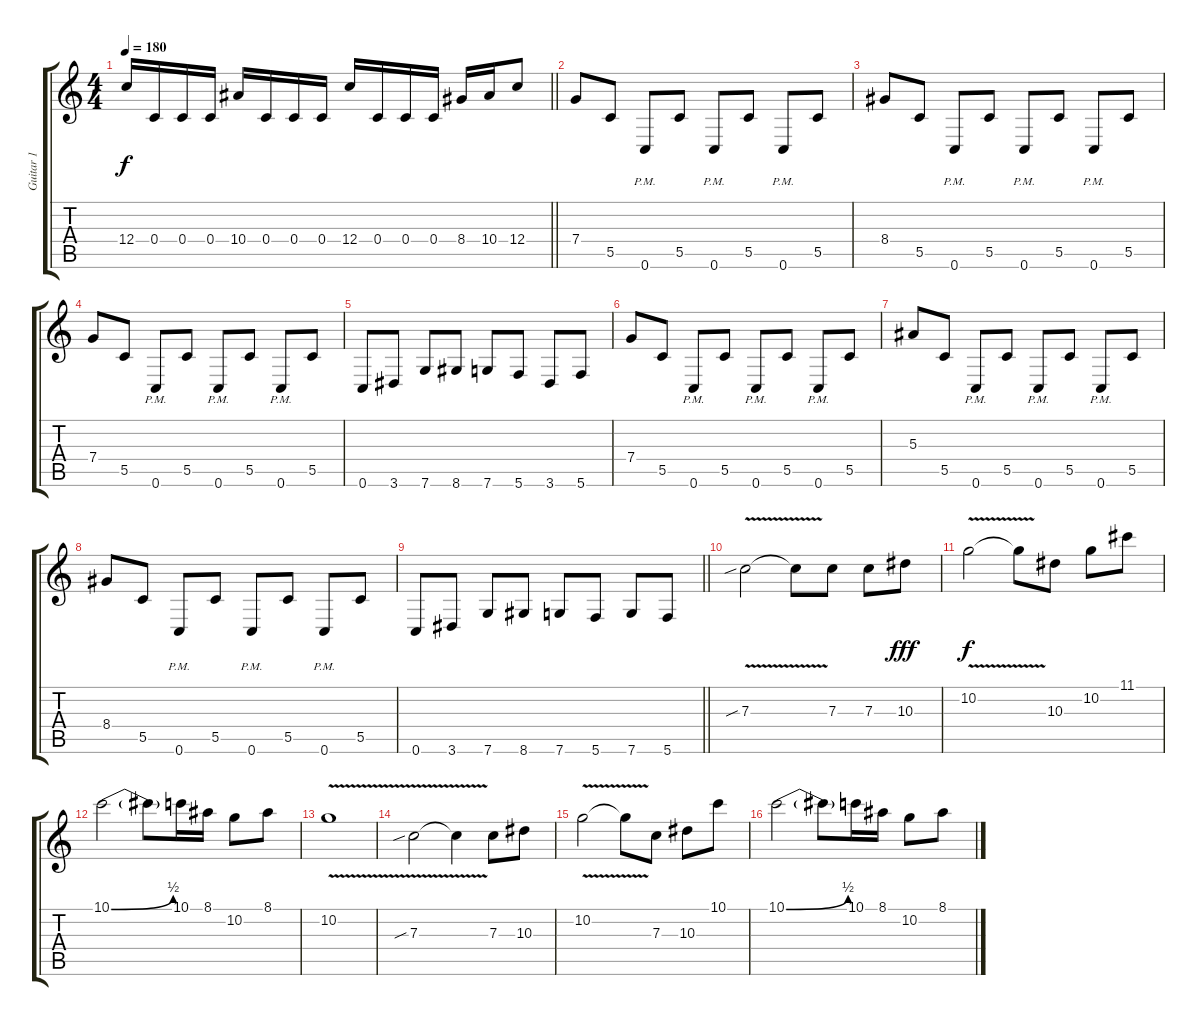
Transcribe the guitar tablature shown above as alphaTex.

\track ("Guitar 1" "Guitar 1") {instrument distortionguitar}
\staff {score tabs}
\tuning (D4 A3 F3 C3 G2 C2) {hide}
\ts (4 4)
\tempo 180
\clef g2
\barLineRight lightlight
\ks c
12.4.16{dy f} 0.4.16 0.4.16 0.4.16 10.4.16 0.4.16 0.4.16 0.4.16 12.4.16 0.4.16 0.4.16 0.4.16 8.4.16 10.4.16 12.4.8 |
7.4.8{volume 13 instrument distortionguitar} 5.5.8 0.6{pm}.8 5.5.8 0.6{pm}.8 5.5.8 0.6{pm}.8 5.5.8 |
8.4.8 5.5.8 0.6{pm}.8 5.5.8 0.6{pm}.8 5.5.8 0.6{pm}.8 5.5.8 |
7.4.8 5.5.8 0.6{pm}.8 5.5.8 0.6{pm}.8 5.5.8 0.6{pm}.8 5.5.8 |
0.6.8 3.6.8 7.6.8 8.6.8 7.6.8 5.6.8 3.6.8 5.6.8 |
7.4.8 5.5.8 0.6{pm}.8 5.5.8 0.6{pm}.8 5.5.8 0.6{pm}.8 5.5.8 |
5.3.8 5.5.8 0.6{pm}.8 5.5.8 0.6{pm}.8 5.5.8 0.6{pm}.8 5.5.8 |
8.4.8 5.5.8 0.6{pm}.8 5.5.8 0.6{pm}.8 5.5.8 0.6{pm}.8 5.5.8 |
\barLineRight lightlight
0.6.8 3.6.8 7.6.8 8.6.8 7.6.8 5.6.8 7.6.8 5.6.8 |
7.3{v sib}.2 7.3{t}.8 7.3.8 7.3.8 10.3.8{dy fff} |
10.2{v}.2{dy f} 10.2{t}.8 10.3.8 10.2.8 11.1.8 |
10.1{be (bend 0 0 60 2)}.2 10.1{t}.8 10.1.16 8.1.16 10.2.8 8.1.8 |
10.2{v}.1 |
7.3{v sib}.2 7.3{t}.4 7.3.8 10.3.8 |
10.2{v}.2 10.2{t}.8 7.3.8 10.3.8 10.1.8 |
10.1{be (bend 0 0 60 2)}.2 10.1{t}.8 10.1.16 8.1.16 10.2.8 8.1.8
